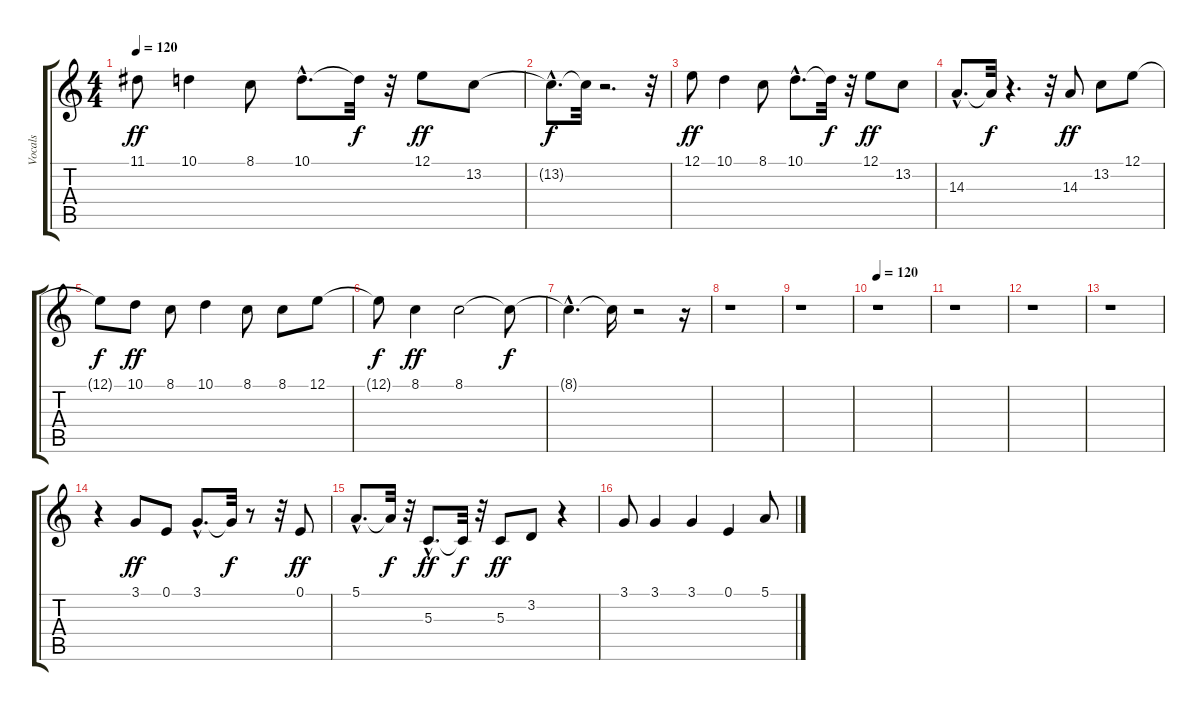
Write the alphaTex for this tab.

\track ("Vocals" "Vocals") {instrument flute}
\staff {score tabs}
\tuning (E4 B3 G3 D3 A2 E2) {hide}
\ts (4 4)
\tempo 120
\clef g2
\ks c
11.1.8{dy ff} 10.1.4 8.1.8 10.1{hac}.8{d} 10.1{t}.32{dy f} r.32 12.1.8{dy ff} 13.2.8 |
13.2{hac t}.8{d dy f} 13.2{t}.32 r.2{d} r.32 |
12.1.8{dy ff} 10.1.4 8.1.8 10.1{hac}.8{d} 10.1{t}.32{dy f} r.32 12.1.8{dy ff} 13.2.8 |
14.3{hac}.8{d} 14.3{t}.32{dy f} r.4{d} r.32 14.3.8{dy ff} 13.2.8 12.1.8 |
12.1{t}.8{dy f} 10.1.8{dy ff} 8.1.8 10.1.4 8.1.8 8.1.8 12.1.8 |
12.1{t}.8{dy f} 8.1.4{dy ff} 8.1.2 8.1{t}.8{dy f} |
8.1{hac t}.4{d} 8.1{t}.16 r.2 r.16 |
r.1 |
r.1 |
\tempo 120
r.1 |
r.1 |
r.1 |
r.1 |
r.4 3.1.8{dy ff} 0.1.8 3.1{hac}.8{d} 3.1{t}.32{dy f} r.8 r.32 0.1.8{dy ff} |
5.1{hac}.8{d} 5.1{t}.32{dy f} r.32 5.3{hac}.8{d dy ff} 5.3{t}.32{dy f} r.32 5.3.8{dy ff} 3.2.8 r.4 |
3.1.8 3.1.4 3.1.4 0.1.4 5.1.8
